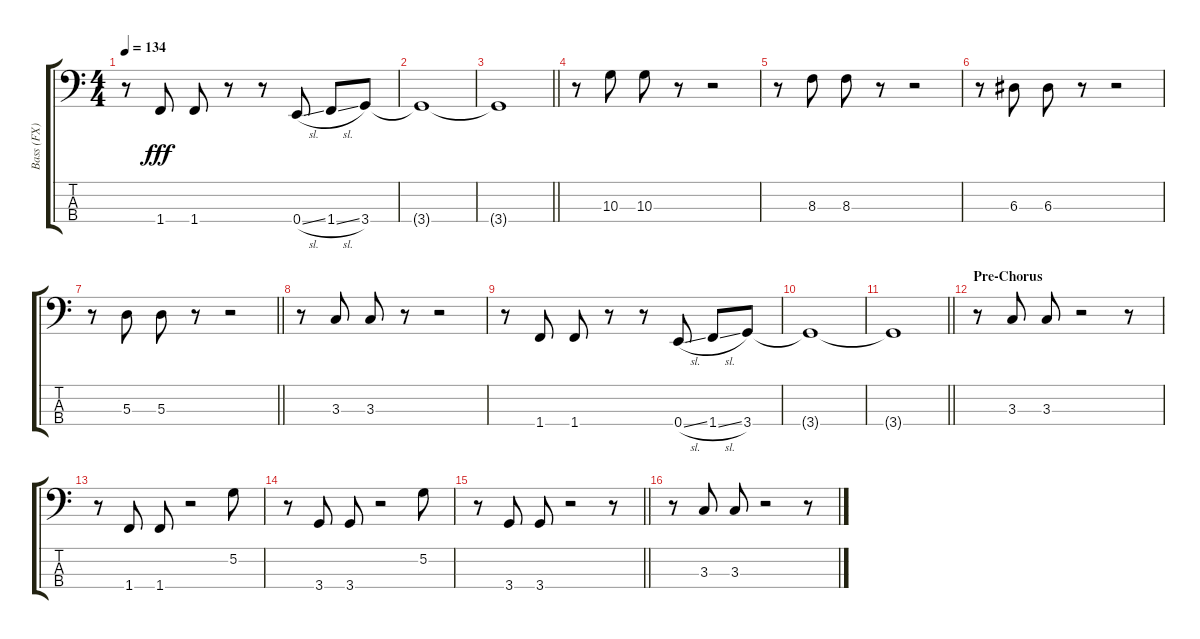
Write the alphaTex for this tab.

\track ("Bass (FX)" "Bass (FX)") {instrument fretlessbass}
\staff {score tabs}
\tuning (G2 D2 A1 E1) {hide}
\ts (4 4)
\tempo 134
\clef f4
\ks c
r.8{dy fff} 1.4.8 1.4.8 r.8 r.8 0.4{sl}.8 1.4{sl}.8 3.4.8 |
3.4{t}.1 |
\barLineRight lightlight
3.4{t}.1 |
r.8 10.3.8 10.3.8 r.8 r.2 |
r.8 8.3.8 8.3.8 r.8 r.2 |
r.8 6.3.8 6.3.8 r.8 r.2 |
\barLineRight lightlight
r.8 5.3.8 5.3.8 r.8 r.2 |
r.8 3.3.8 3.3.8 r.8 r.2 |
r.8 1.4.8 1.4.8 r.8 r.8 0.4{sl}.8 1.4{sl}.8 3.4.8 |
3.4{t}.1 |
\barLineRight lightlight
3.4{t}.1 |
\section ("" "Pre-Chorus")
r.8 3.3.8 3.3.8 r.2 r.8 |
r.8 1.4.8 1.4.8 r.2 5.2.8 |
r.8 3.4.8 3.4.8 r.2 5.2.8 |
\barLineRight lightlight
r.8 3.4.8 3.4.8 r.2 r.8 |
r.8 3.3.8 3.3.8 r.2 r.8
